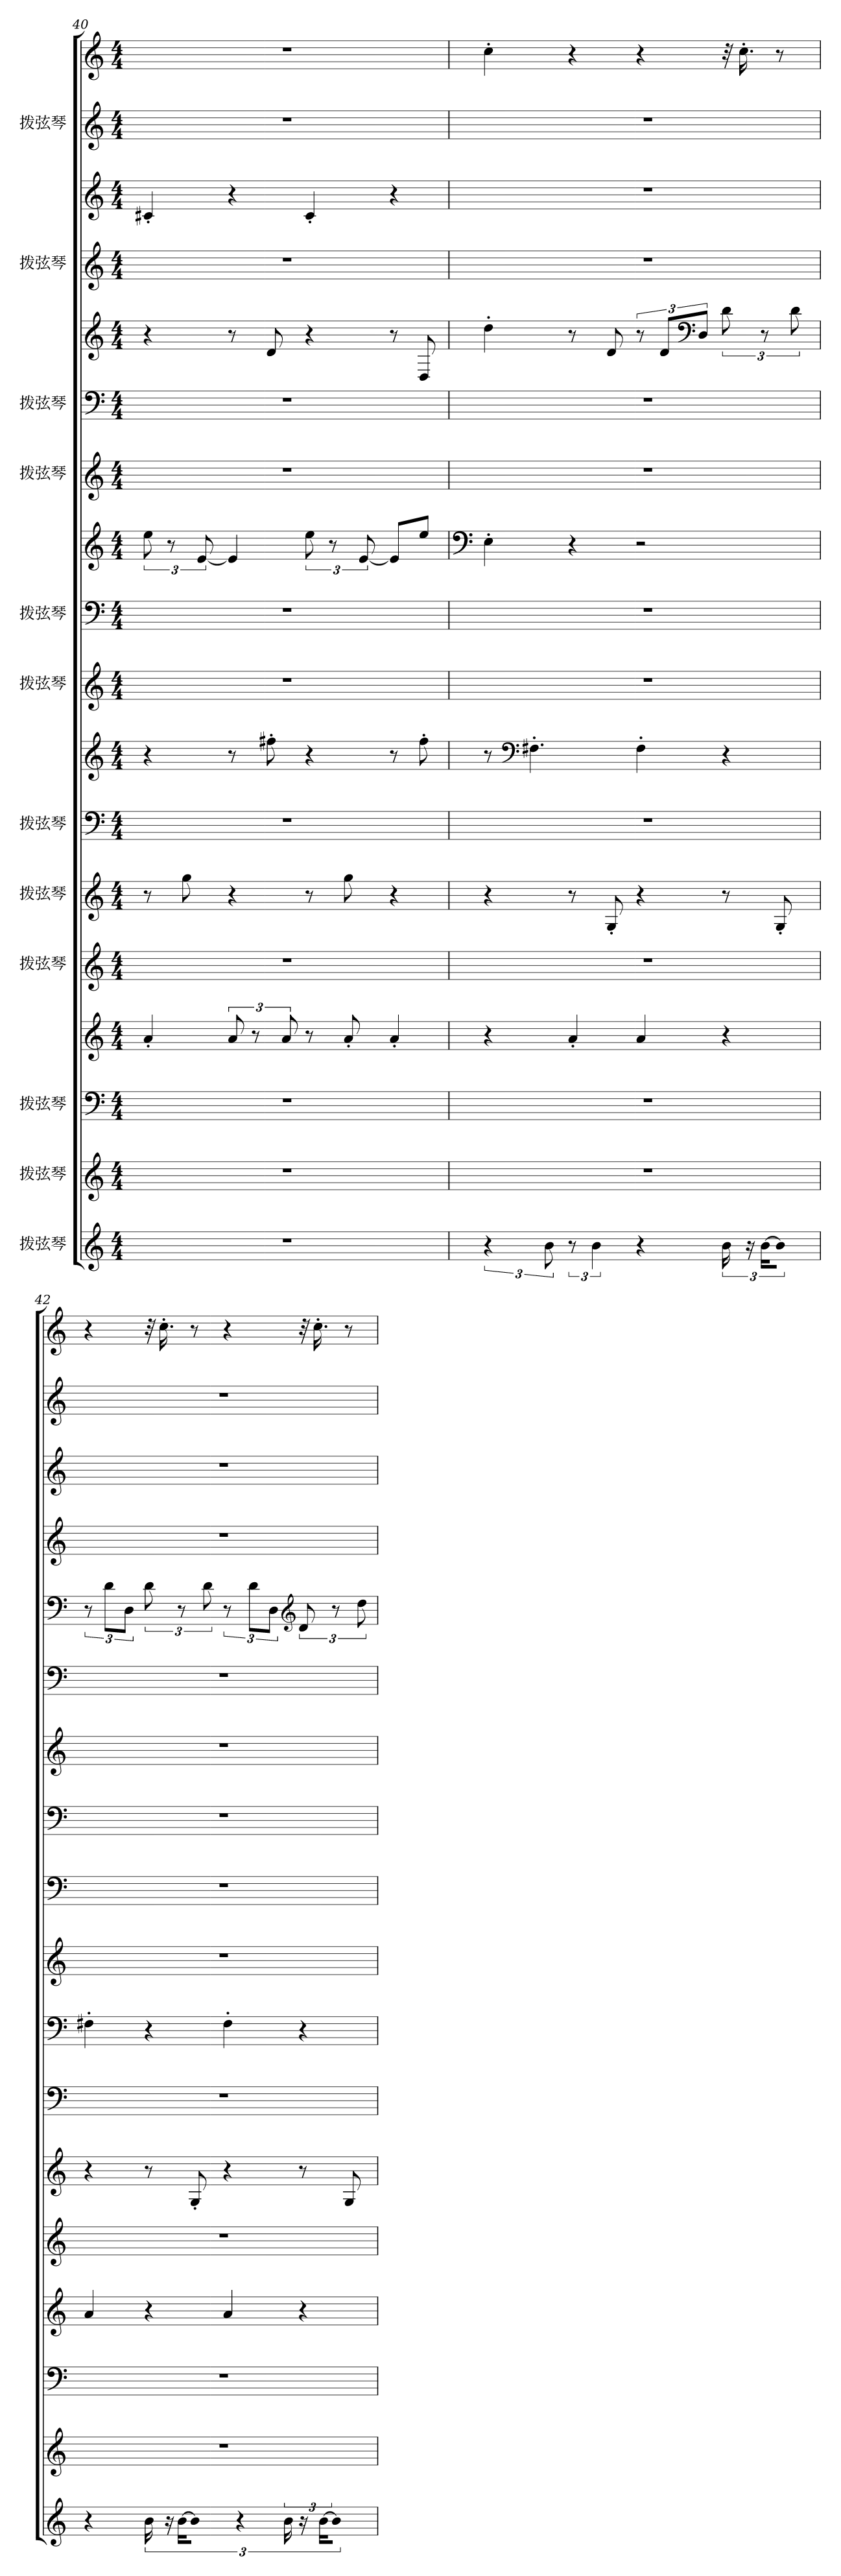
**kern	**kern	**kern	**kern	**kern	**kern	**kern	**kern	**kern	**kern	**kern	**kern	**kern	**kern	**kern	**kern	**kern	**kern
*part12	*part11	*part10	*part10	*part9	*part8	*part7	*part7	*part6	*part5	*part5	*part4	*part3	*part3	*part2	*part2	*part1	*part1
*staff18	*staff17	*staff16	*staff15	*staff14	*staff13	*staff12	*staff11	*staff10	*staff9	*staff8	*staff7	*staff6	*staff5	*staff4	*staff3	*staff2	*staff1
*I"拨弦琴	*I"拨弦琴	*I"拨弦琴	*	*I"拨弦琴	*I"拨弦琴	*I"拨弦琴	*	*I"拨弦琴	*I"拨弦琴	*	*I"拨弦琴	*I"拨弦琴	*	*I"拨弦琴	*	*I"拨弦琴	*
*clefG2	*clefG2	*clefF4	*clefG2	*clefG2	*clefG2	*clefF4	*clefG2	*clefG2	*clefF4	*clefG2	*clefG2	*clefF4	*clefG2	*clefG2	*clefG2	*clefG2	*clefG2
*k[]	*k[]	*k[]	*k[]	*k[]	*k[]	*k[]	*k[]	*k[]	*k[]	*k[]	*k[]	*k[]	*k[]	*k[]	*k[]	*k[]	*k[]
*M4/4	*M4/4	*M4/4	*M4/4	*M4/4	*M4/4	*M4/4	*M4/4	*M4/4	*M4/4	*M4/4	*M4/4	*M4/4	*M4/4	*M4/4	*M4/4	*M4/4	*M4/4
=40	=40	=40	=40	=40	=40	=40	=40	=40	=40	=40	=40	=40	=40	=40	=40	=40	=40
1r	1r	1r	4a'/	1r	8r	1r	4r	1r	1r	12ee\	1r	1r	4r	1r	4c#X'/	1r	1r
.	.	.	.	.	.	.	.	.	.	12r	.	.	.	.	.	.	.
.	.	.	.	.	8gg\	.	.	.	.	.	.	.	.	.	.	.	.
.	.	.	.	.	.	.	.	.	.	[12e/	.	.	.	.	.	.	.
.	.	.	12a/	.	4r	.	8r	.	.	4e/]	.	.	8r	.	4r	.	.
.	.	.	12r	.	.	.	.	.	.	.	.	.	.	.	.	.	.
.	.	.	.	.	.	.	8ff#X'\	.	.	.	.	.	8d/	.	.	.	.
.	.	.	12a/	.	.	.	.	.	.	.	.	.	.	.	.	.	.
.	.	.	8r	.	8r	.	4r	.	.	12ee\	.	.	4r	.	4c#'/	.	.
.	.	.	.	.	.	.	.	.	.	12r	.	.	.	.	.	.	.
.	.	.	8a'/	.	8gg\	.	.	.	.	.	.	.	.	.	.	.	.
.	.	.	.	.	.	.	.	.	.	[12e/	.	.	.	.	.	.	.
.	.	.	4a'/	.	4r	.	8r	.	.	8e/L]	.	.	8r	.	4r	.	.
.	.	.	.	.	.	.	8ff#'\	.	.	8ee/J	.	.	8D/	.	.	.	.
!!LO:PB:g=z
=41	=41	=41	=41	=41	=41	=41	=41	=41	=41	=41	=41	=41	=41	=41	=41	=41	=41
*	*	*	*	*	*	*	*	*	*	*clefF4	*	*	*	*	*	*	*
6r	1r	1r	4r	1r	4r	1r	8r	1r	1r	4E'\	1r	1r	4dd'\	1r	1r	1r	4cc'\
*	*	*	*	*	*	*	*clefF4	*	*	*	*	*	*	*	*	*	*
.	.	.	.	.	.	.	4.F#X'\	.	.	.	.	.	.	.	.	.	.
12b\	.	.	.	.	.	.	.	.	.	.	.	.	.	.	.	.	.
12r	.	.	4a'/	.	8r	.	.	.	.	4r	.	.	8r	.	.	.	4r
6b\	.	.	.	.	.	.	.	.	.	.	.	.	.	.	.	.	.
.	.	.	.	.	8G'/	.	.	.	.	.	.	.	8d/	.	.	.	.
4r	.	.	4a/	.	4r	.	4F#'\	.	.	2r	.	.	12r	.	.	.	4r
.	.	.	.	.	.	.	.	.	.	.	.	.	12d/L	.	.	.	.
*	*	*	*	*	*	*	*	*	*	*	*	*	*clefF4	*	*	*	*
.	.	.	.	.	.	.	.	.	.	.	.	.	12D/J	.	.	.	.
24b\	.	.	4r	.	8r	.	4r	.	.	.	.	.	12d\	.	.	.	32r
.	.	.	.	.	.	.	.	.	.	.	.	.	.	.	.	.	16.cc'\
24r	.	.	.	.	.	.	.	.	.	.	.	.	.	.	.	.	.
[24b\KL	.	.	.	.	.	.	.	.	.	.	.	.	12r	.	.	.	.
8b\J]	.	.	.	.	8G'/	.	.	.	.	.	.	.	.	.	.	.	8r
.	.	.	.	.	.	.	.	.	.	.	.	.	12d\	.	.	.	.
=42	=42	=42	=42	=42	=42	=42	=42	=42	=42	=42	=42	=42	=42	=42	=42	=42	=42
4r	1r	1r	4a/	1r	4r	1r	4F#X'\	1r	1r	1r	1r	1r	12r	1r	1r	1r	4r
.	.	.	.	.	.	.	.	.	.	.	.	.	12d\L	.	.	.	.
.	.	.	.	.	.	.	.	.	.	.	.	.	12D\J	.	.	.	.
24b\	.	.	4r	.	8r	.	4r	.	.	.	.	.	12d\	.	.	.	32r
.	.	.	.	.	.	.	.	.	.	.	.	.	.	.	.	.	16.cc'\
24r	.	.	.	.	.	.	.	.	.	.	.	.	.	.	.	.	.
[24b\KL	.	.	.	.	.	.	.	.	.	.	.	.	12r	.	.	.	.
8b\J]	.	.	.	.	8G'/	.	.	.	.	.	.	.	.	.	.	.	8r
.	.	.	.	.	.	.	.	.	.	.	.	.	12d\	.	.	.	.
4r	.	.	4a/	.	4r	.	4F#'\	.	.	.	.	.	12r	.	.	.	4r
.	.	.	.	.	.	.	.	.	.	.	.	.	12d\L	.	.	.	.
.	.	.	.	.	.	.	.	.	.	.	.	.	12D\J	.	.	.	.
*	*	*	*	*	*	*	*	*	*	*	*	*	*clefG2	*	*	*	*
24b\	.	.	4r	.	8r	.	4r	.	.	.	.	.	12d/	.	.	.	32r
.	.	.	.	.	.	.	.	.	.	.	.	.	.	.	.	.	16.cc'\
24r	.	.	.	.	.	.	.	.	.	.	.	.	.	.	.	.	.
[24b\KL	.	.	.	.	.	.	.	.	.	.	.	.	12r	.	.	.	.
8b\J]	.	.	.	.	8G/	.	.	.	.	.	.	.	.	.	.	.	8r
.	.	.	.	.	.	.	.	.	.	.	.	.	12dd\	.	.	.	.
=	=	=	=	=	=	=	=	=	=	=	=	=	=	=	=	=	=
*-	*-	*-	*-	*-	*-	*-	*-	*-	*-	*-	*-	*-	*-	*-	*-	*-	*-
